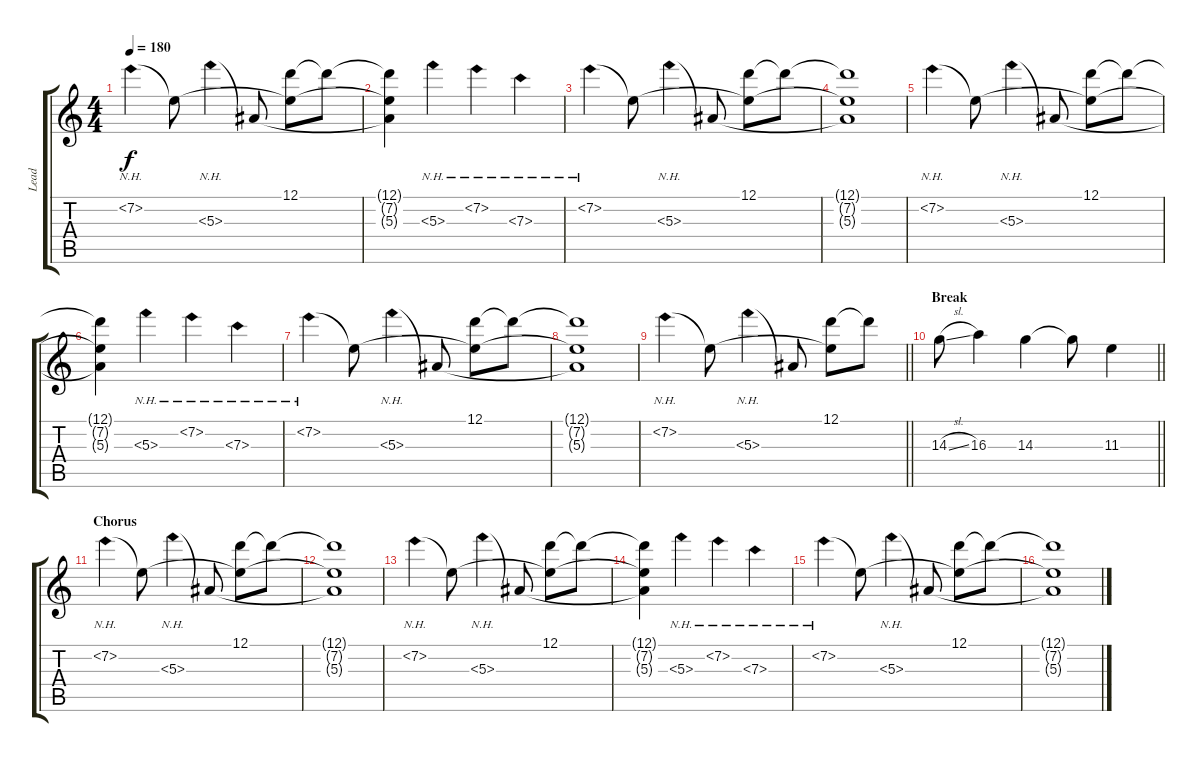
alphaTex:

\track ("Lead" "Lead") {instrument distortionguitar}
\staff {score tabs}
\tuning (D4 A3 F3 C3 G2 C2) {hide}
\ts (4 4)
\tempo 180
\clef g2
\ks c
7.2{nh}.4{dy f} 7.2{t}.8 5.3{nh}.4 5.3{t}.8 (12.1 7.2{t}).8 12.1{t}.8 |
(12.1{t} 7.2{t} 5.3{t}).4 5.3{nh}.4 7.2{nh}.4 7.3{nh}.4 |
7.2{nh}.4 7.2{t}.8 5.3{nh}.4 5.3{t}.8 (12.1 7.2{t}).8 12.1{t}.8 |
(12.1{t} 7.2{t} 5.3{t}).1 |
7.2{nh}.4 7.2{t}.8 5.3{nh}.4 5.3{t}.8 (12.1 7.2{t}).8 12.1{t}.8 |
(12.1{t} 7.2{t} 5.3{t}).4 5.3{nh}.4 7.2{nh}.4 7.3{nh}.4 |
7.2{nh}.4 7.2{t}.8 5.3{nh}.4 5.3{t}.8 (12.1 7.2{t}).8 12.1{t}.8 |
(12.1{t} 7.2{t} 5.3{t}).1 |
\barLineRight lightlight
7.2{nh}.4 7.2{t}.8 5.3{nh}.4 5.3{t}.8 (12.1 7.2{t}).8 12.1{t}.8 |
\section ("" "Break")
\barLineRight lightlight
14.3{sl}.8 16.3.4 14.3.4 14.3{t}.8 11.3.4 |
\section ("" "Chorus")
7.2{nh}.4 7.2{t}.8 5.3{nh}.4 5.3{t}.8 (12.1 7.2{t}).8 12.1{t}.8 |
(12.1{t} 7.2{t} 5.3{t}).1 |
7.2{nh}.4 7.2{t}.8 5.3{nh}.4 5.3{t}.8 (12.1 7.2{t}).8 12.1{t}.8 |
(12.1{t} 7.2{t} 5.3{t}).4 5.3{nh}.4 7.2{nh}.4 7.3{nh}.4 |
7.2{nh}.4 7.2{t}.8 5.3{nh}.4 5.3{t}.8 (12.1 7.2{t}).8 12.1{t}.8 |
(12.1{t} 7.2{t} 5.3{t}).1
